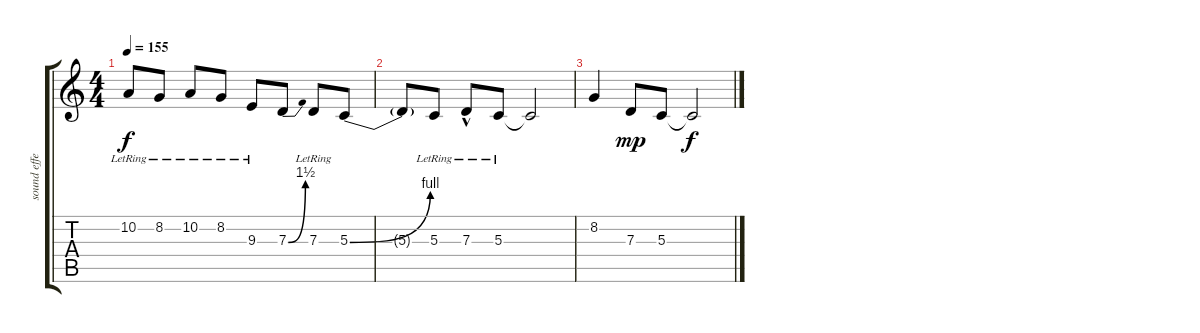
\track ("sound effect2" "sound effe") {instrument fx4atmosphere}
\staff {score tabs}
\tuning (E4 B3 G3 D3 A2 E2) {hide}
\ts (4 4)
\tempo 155
\clef g2
\ks c
10.2{lr}.8{dy f} 8.2{lr}.8 10.2{lr}.8 8.2{lr}.8 9.3{lr}.8 7.3{be (bend 0 0 60 6)}.8 7.3{lr}.8 5.3{be (bend 0 0 60 4)}.8 |
5.3{t}.8 5.3{lr}.8 7.3{hac lr}.8 5.3{lr}.8 5.3{t}.2 |
8.2.4 7.3.8{dy mp} 5.3.8 5.3{t}.2{dy f}
